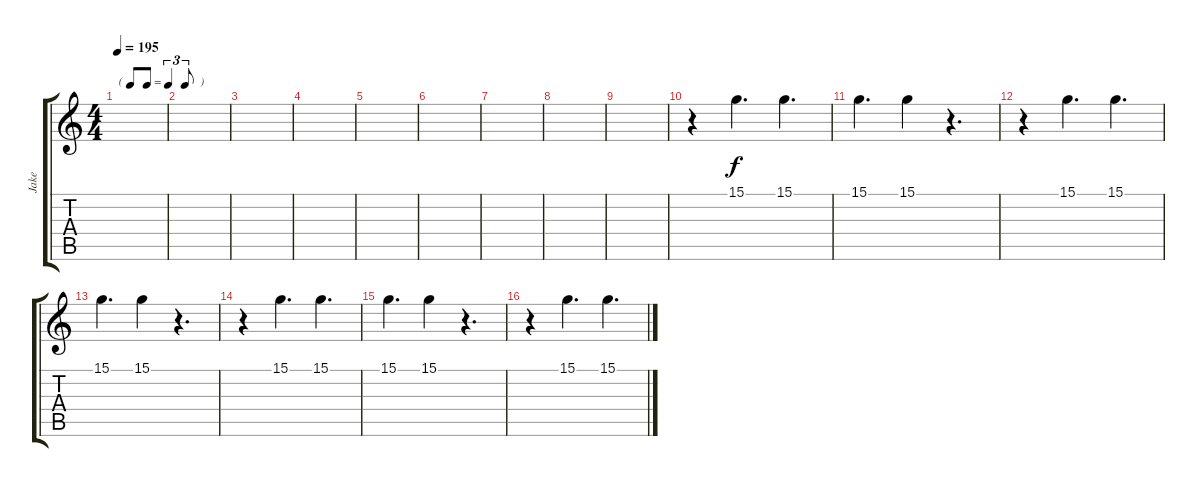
\track ("Jake" "Jake") {instrument oboe}
\staff {score tabs}
\tuning (E4 B3 G3 D3 A2 E2) {hide}
\ts (4 4)
\tf triplet8th
\tempo 195
\clef g2
\ks c
|
|
|
|
|
|
|
|
|
r.4 15.1.4{d} 15.1.4{d} |
15.1.4{d} 15.1.4 r.4{d} |
r.4 15.1.4{d} 15.1.4{d} |
15.1.4{d} 15.1.4 r.4{d} |
r.4 15.1.4{d} 15.1.4{d} |
15.1.4{d} 15.1.4 r.4{d} |
r.4 15.1.4{d} 15.1.4{d}
